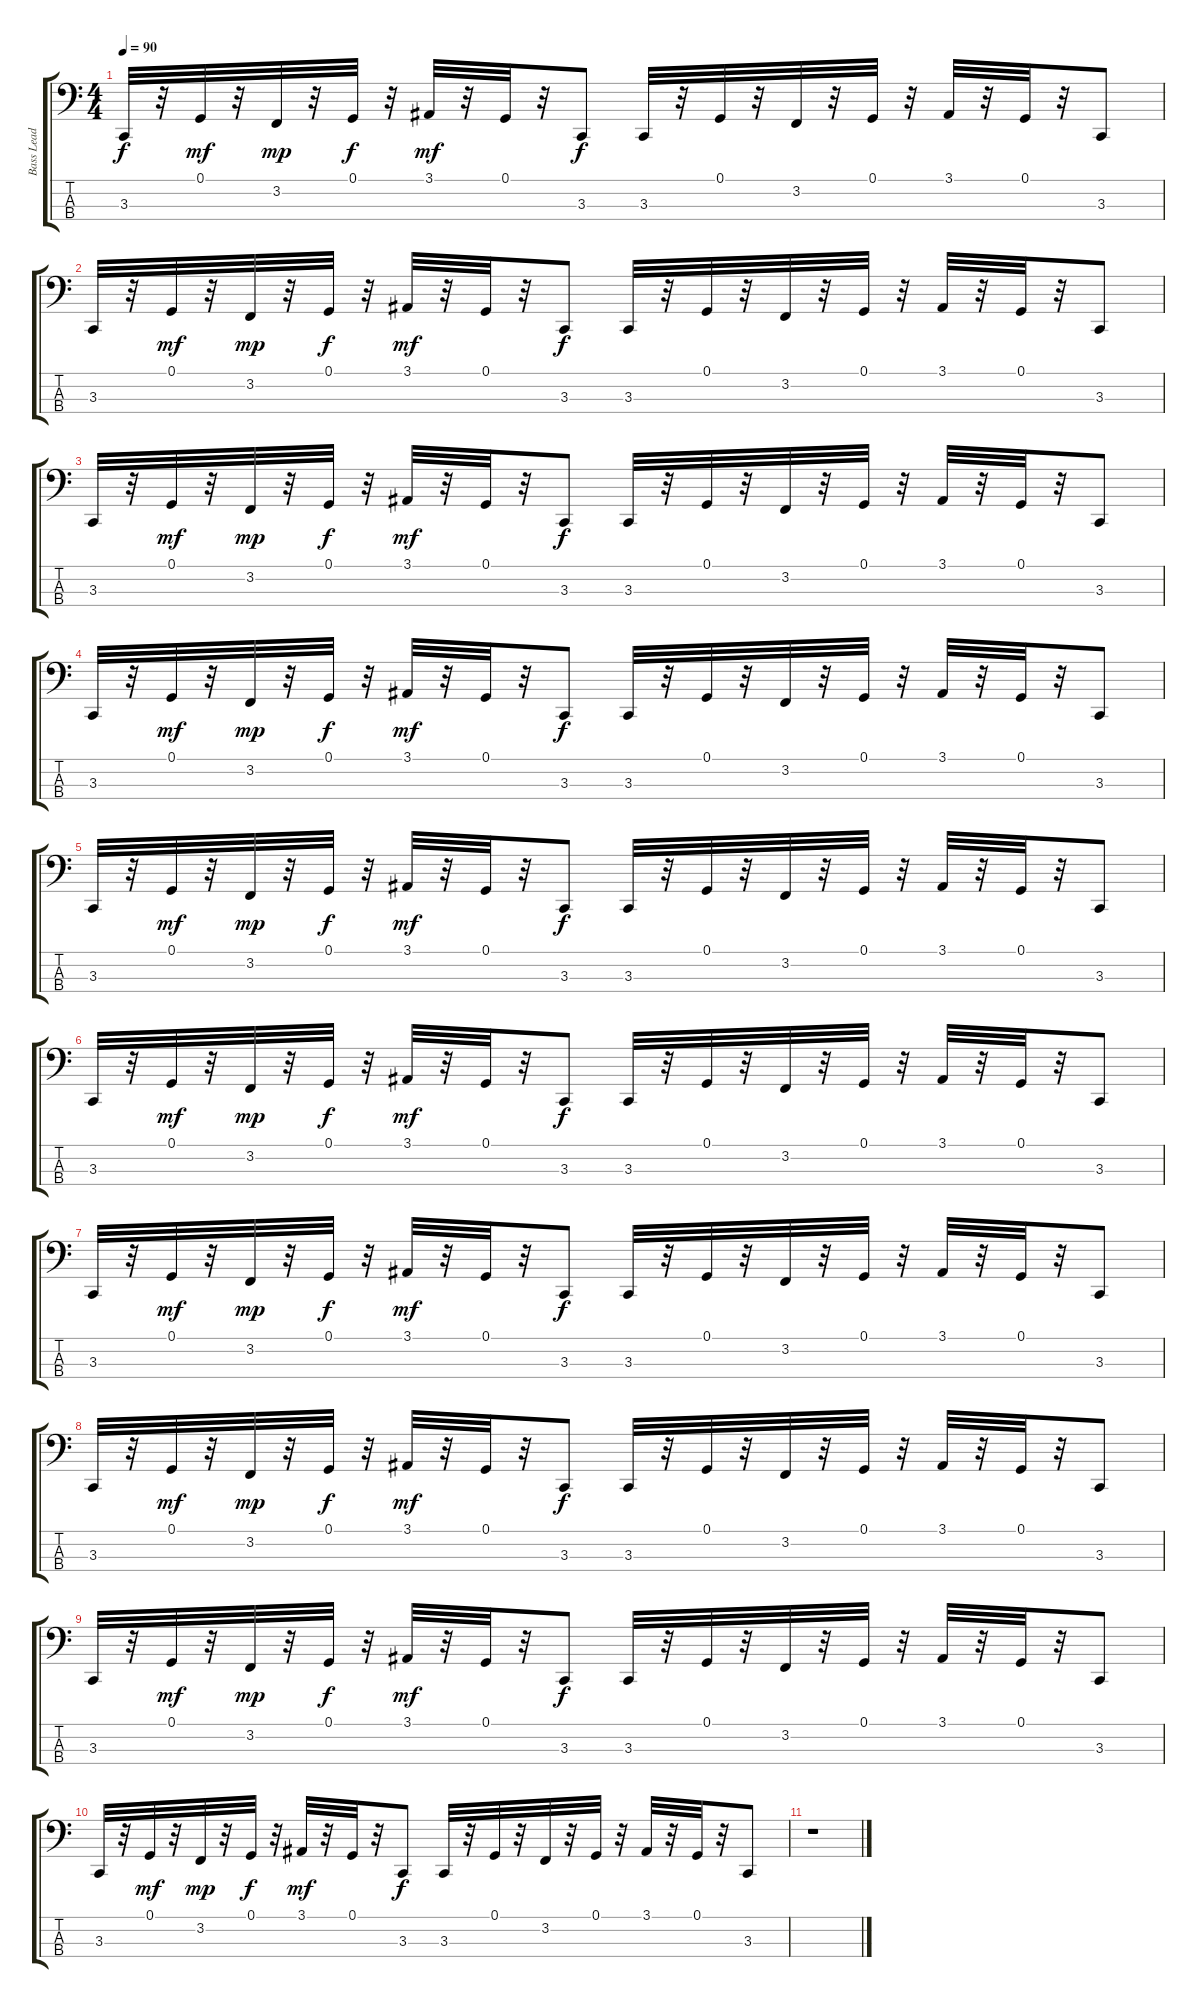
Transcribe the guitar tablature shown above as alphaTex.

\track ("Bass Lead" "Bass Lead") {instrument lead8bassandlead}
\staff {score tabs}
\tuning (G2 D2 A1 E1) {hide}
\ts (4 4)
\tempo 90
\clef f4
\ks c
3.3.32{dy f} r.32 0.1.32{dy mf} r.32 3.2.32{dy mp} r.32 0.1.32{dy f} r.32 3.1.32{dy mf} r.32 0.1.32 r.32 3.3.8{dy f} 3.3.32 r.32 0.1.32 r.32 3.2.32 r.32 0.1.32 r.32 3.1.32 r.32 0.1.32 r.32 3.3.8 |
3.3.32 r.32 0.1.32{dy mf} r.32 3.2.32{dy mp} r.32 0.1.32{dy f} r.32 3.1.32{dy mf} r.32 0.1.32 r.32 3.3.8{dy f} 3.3.32 r.32 0.1.32 r.32 3.2.32 r.32 0.1.32 r.32 3.1.32 r.32 0.1.32 r.32 3.3.8 |
3.3.32 r.32 0.1.32{dy mf} r.32 3.2.32{dy mp} r.32 0.1.32{dy f} r.32 3.1.32{dy mf} r.32 0.1.32 r.32 3.3.8{dy f} 3.3.32 r.32 0.1.32 r.32 3.2.32 r.32 0.1.32 r.32 3.1.32 r.32 0.1.32 r.32 3.3.8 |
3.3.32 r.32 0.1.32{dy mf} r.32 3.2.32{dy mp} r.32 0.1.32{dy f} r.32 3.1.32{dy mf} r.32 0.1.32 r.32 3.3.8{dy f} 3.3.32 r.32 0.1.32 r.32 3.2.32 r.32 0.1.32 r.32 3.1.32 r.32 0.1.32 r.32 3.3.8 |
3.3.32 r.32 0.1.32{dy mf} r.32 3.2.32{dy mp} r.32 0.1.32{dy f} r.32 3.1.32{dy mf} r.32 0.1.32 r.32 3.3.8{dy f} 3.3.32 r.32 0.1.32 r.32 3.2.32 r.32 0.1.32 r.32 3.1.32 r.32 0.1.32 r.32 3.3.8 |
3.3.32 r.32 0.1.32{dy mf} r.32 3.2.32{dy mp} r.32 0.1.32{dy f} r.32 3.1.32{dy mf} r.32 0.1.32 r.32 3.3.8{dy f} 3.3.32 r.32 0.1.32 r.32 3.2.32 r.32 0.1.32 r.32 3.1.32 r.32 0.1.32 r.32 3.3.8 |
3.3.32{volume 12} r.32 0.1.32{dy mf volume 12} r.32 3.2.32{dy mp volume 12} r.32 0.1.32{dy f volume 12} r.32 3.1.32{dy mf volume 12} r.32 0.1.32{volume 11} r.32 3.3.8{dy f volume 11} 3.3.32{volume 11} r.32 0.1.32{volume 11} r.32 3.2.32{volume 11} r.32 0.1.32{volume 11} r.32 3.1.32{volume 10} r.32 0.1.32{volume 10} r.32 3.3.8{volume 10} |
3.3.32{volume 10} r.32 0.1.32{dy mf volume 10} r.32 3.2.32{dy mp volume 10} r.32 0.1.32{dy f volume 10} r.32 3.1.32{dy mf volume 9} r.32 0.1.32{volume 9} r.32 3.3.8{dy f volume 9} 3.3.32{volume 9} r.32 0.1.32{volume 9} r.32 3.2.32{volume 9} r.32 0.1.32{volume 8} r.32 3.1.32{volume 8} r.32 0.1.32{volume 8} r.32 3.3.8{volume 8} |
3.3.32{volume 8} r.32 0.1.32{dy mf volume 8} r.32 3.2.32{dy mp volume 8} r.32 0.1.32{dy f volume 8} r.32 3.1.32{dy mf volume 7} r.32 0.1.32{volume 7} r.32 3.3.8{dy f volume 7} 3.3.32{volume 7} r.32 0.1.32{volume 7} r.32 3.2.32{volume 6} r.32 0.1.32{volume 6} r.32 3.1.32{volume 6} r.32 0.1.32{volume 6} r.32 3.3.8{volume 6} |
3.3.32{volume 6} r.32 0.1.32{dy mf volume 6} r.32 3.2.32{dy mp volume 6} r.32 0.1.32{dy f volume 5} r.32 3.1.32{dy mf volume 5} r.32 0.1.32{volume 5} r.32 3.3.8{dy f volume 5} 3.3.32{volume 5} r.32 0.1.32{volume 4} r.32 3.2.32{volume 4} r.32 0.1.32{volume 4} r.32 3.1.32{volume 4} r.32 0.1.32{volume 4} r.32 3.3.8{volume 4} |
r.1
